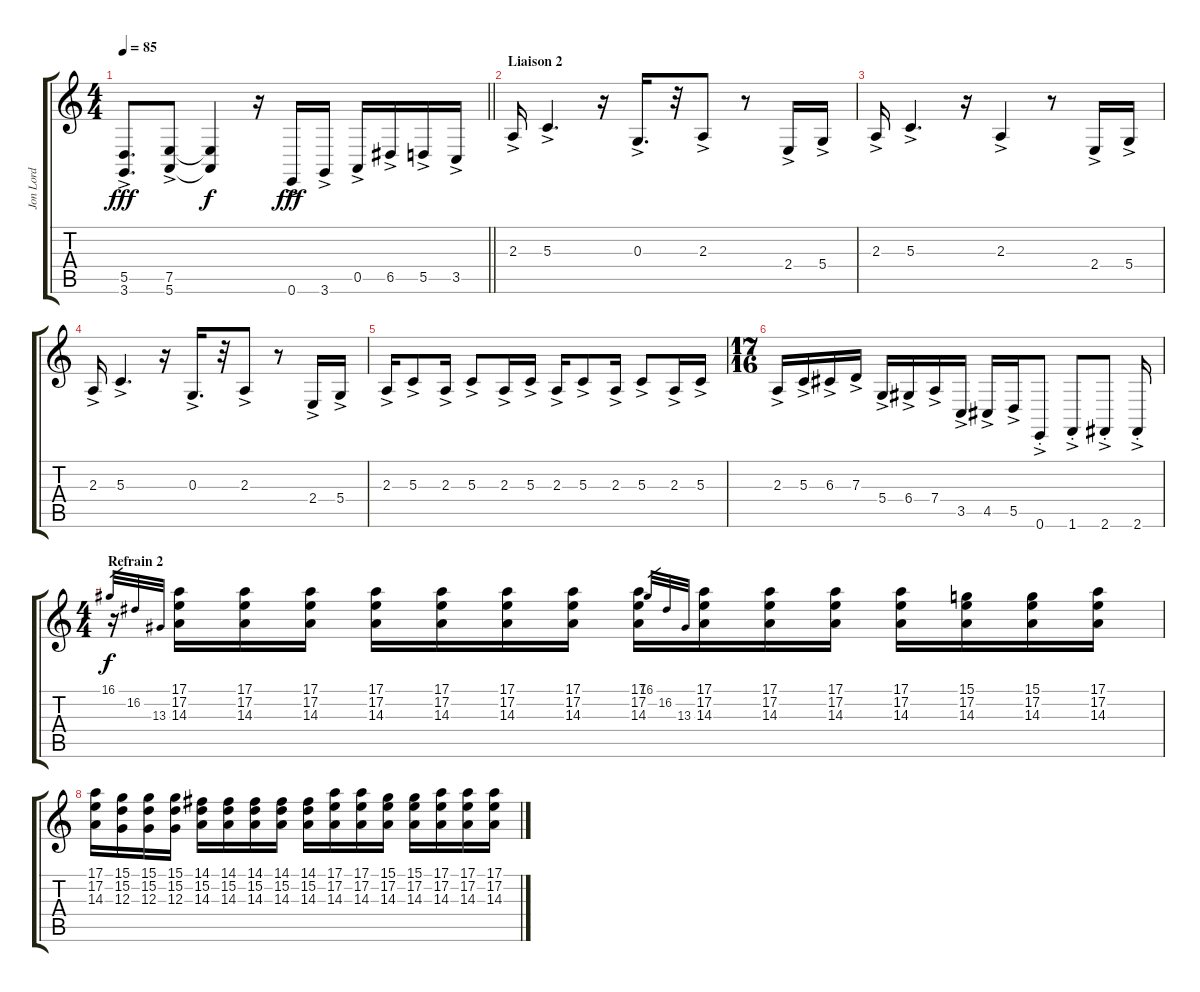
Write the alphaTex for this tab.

\track ("Jon Lord" "Jon Lord") {instrument drawbarorgan}
\staff {score tabs}
\tuning (E4 B3 G3 D3 A2 E2) {hide}
\ts (4 4)
\tempo 85
\clef g2
\barLineRight lightlight
\ks c
(5.5{ac} 3.6{ac}).8{d dy fff} (7.5{ac} 5.6{ac}).8 (7.5{t} 5.6{t}).4{dy f} r.16 0.6{ac}.16{dy fff} 3.6{ac}.16 0.5{ac}.16 6.5{ac}.16 5.5{ac}.16 3.5{ac}.16 |
\section ("" "Liaison 2")
2.3{ac}.16 5.3{ac}.4{d} r.16 0.3{ac}.16{d} r.32 2.3{ac}.8 r.8 2.4{ac}.16 5.4{ac}.16 |
2.3{ac}.16 5.3{ac}.4{d} r.16 2.3{ac}.4 r.8 2.4{ac}.16 5.4{ac}.16 |
2.3{ac}.16 5.3{ac}.4{d} r.16 0.3{ac}.16{d} r.32 2.3{ac}.8 r.8 2.4{ac}.16 5.4{ac}.16 |
2.3{ac}.16 5.3{ac}.8 2.3{ac}.16 5.3{ac}.8 2.3{ac}.16 5.3{ac}.16 2.3{ac}.16 5.3{ac}.8 2.3{ac}.16 5.3{ac}.8 2.3{ac}.16 5.3{ac}.16 |
\ts (17 16)
2.3{ac}.16 5.3{ac}.16 6.3{ac}.16 7.3{ac}.16 5.4{ac}.16 6.4{ac}.16 7.4{ac}.16 3.5{ac}.16 4.5{ac}.16 5.5{ac}.16 0.6{ac st}.8 1.6{ac st}.8 2.6{ac st}.8 2.6{ac st}.16 |
\ts (4 4)
\section ("" "Refrain 2")
r.16{volume 12 instrument electricgrandpiano} 16.1.32{gr dy f} 16.2.32{gr} 13.3.32{gr} (17.1 17.2 14.3).16 (17.1 17.2 14.3).16 (17.1 17.2 14.3).16 (17.1 17.2 14.3).16 (17.1 17.2 14.3).16 (17.1 17.2 14.3).16 (17.1 17.2 14.3).16 (17.1 17.2 14.3).16 16.1.32{gr} 16.2.32{gr} 13.3.32{gr} (17.1 17.2 14.3).16 (17.1 17.2 14.3).16 (17.1 17.2 14.3).16 (17.1 17.2 14.3).16 (15.1 17.2 14.3).16 (15.1 17.2 14.3).16 (17.1 17.2 14.3).16 |
(17.1 17.2 14.3).16 (15.1 15.2 12.3).16 (15.1 15.2 12.3).16 (15.1 15.2 12.3).16 (14.1 15.2 14.3).16 (14.1 15.2 14.3).16 (14.1 15.2 14.3).16 (14.1 15.2 14.3).16 (14.1 15.2 14.3).16 (17.1 17.2 14.3).16 (17.1 17.2 14.3).16 (15.1 17.2 14.3).16 (15.1 17.2 14.3).16 (17.1 17.2 14.3).16 (17.1 17.2 14.3).16 (17.1 17.2 14.3).16
